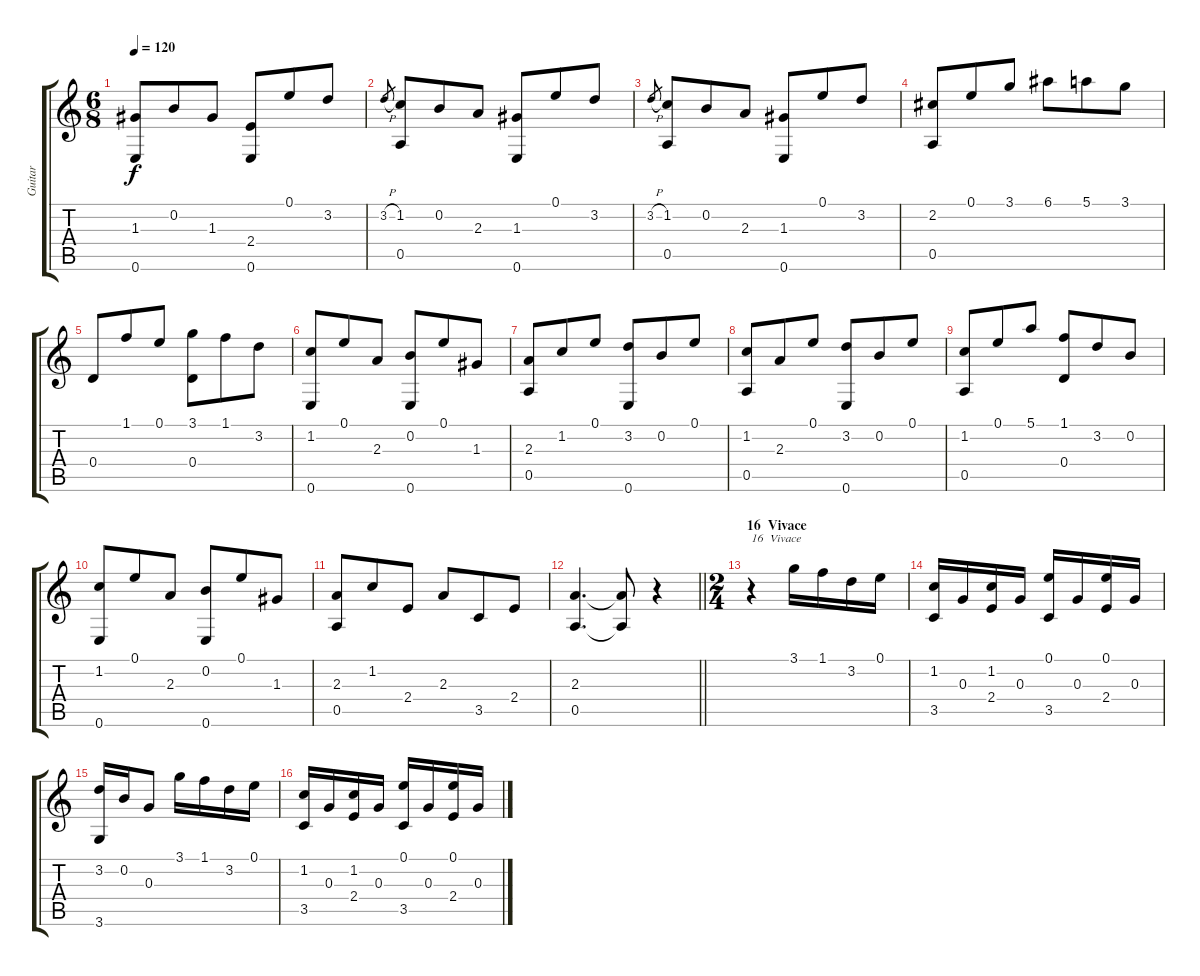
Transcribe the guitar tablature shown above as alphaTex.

\track ("Guitar" "Guitar") {instrument acousticguitarnylon}
\staff {score tabs}
\tuning (E4 B3 G3 D3 A2 E2) {hide}
\ts (6 8)
\tempo 120
\clef g2
\ks c
(1.3 0.6).8{dy f} 0.2.8 1.3.8 (2.4 0.6).8 0.1.8 3.2.8 |
3.2{h}.8{gr} (1.2 0.5).8 0.2.8 2.3.8 (1.3 0.6).8 0.1.8 3.2.8 |
3.2{h}.8{gr} (1.2 0.5).8 0.2.8 2.3.8 (1.3 0.6).8 0.1.8 3.2.8 |
(2.2 0.5).8 0.1.8 3.1.8 6.1.8 5.1.8 3.1.8 |
0.4.8 1.1.8 0.1.8 (3.1 0.4).8 1.1.8 3.2.8 |
(1.2 0.6).8 0.1.8 2.3.8 (0.2 0.6).8 0.1.8 1.3.8 |
(2.3 0.5).8 1.2.8 0.1.8 (3.2 0.6).8 0.2.8 0.1.8 |
(1.2 0.5).8 2.3.8 0.1.8 (3.2 0.6).8 0.2.8 0.1.8 |
(1.2 0.5).8 0.1.8 5.1.8 (1.1 0.4).8 3.2.8 0.2.8 |
(1.2 0.6).8 0.1.8 2.3.8 (0.2 0.6).8 0.1.8 1.3.8 |
(2.3 0.5).8 1.2.8 2.4.8 2.3.8 3.5.8 2.4.8 |
\barLineRight lightlight
(2.3 0.5).4{d} (2.3{t} 0.5{t}).8 r.4 |
\ts (2 4)
\section ("" "16  Vivace")
r.4{txt "16  Vivace"} 3.1.16 1.1.16 3.2.16 0.1.16 |
(1.2 3.5).16 0.3.16 (1.2 2.4).16 0.3.16 (0.1 3.5).16 0.3.16 (0.1 2.4).16 0.3.16 |
(3.2 3.6).16 0.2.16 0.3.8 3.1.16 1.1.16 3.2.16 0.1.16 |
(1.2 3.5).16 0.3.16 (1.2 2.4).16 0.3.16 (0.1 3.5).16 0.3.16 (0.1 2.4).16 0.3.16
